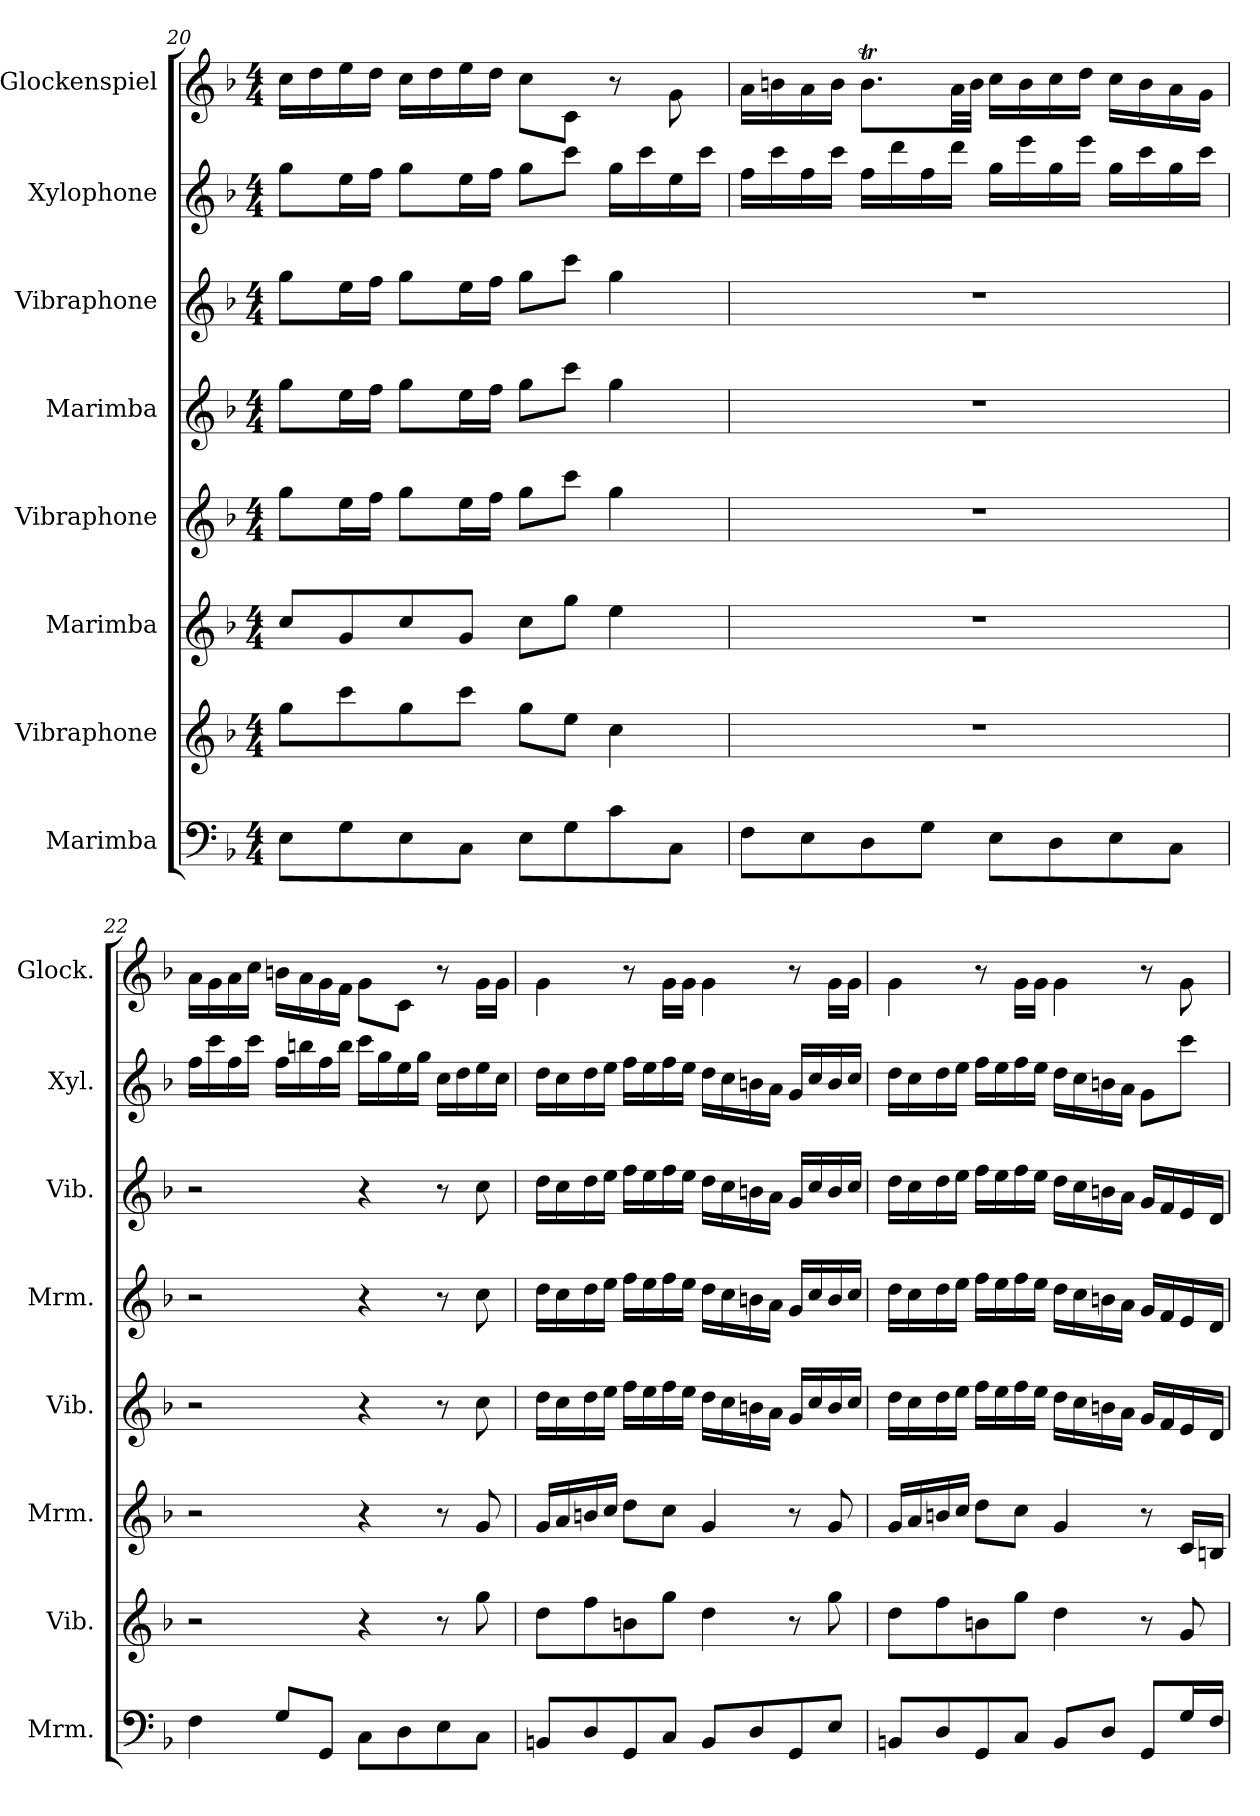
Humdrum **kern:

**kern	**kern	**kern	**kern	**kern	**kern	**kern	**kern
*part8	*part7	*part6	*part5	*part4	*part3	*part2	*part1
*staff8	*staff7	*staff6	*staff5	*staff4	*staff3	*staff2	*staff1
*I"Marimba	*I"Vibraphone	*I"Marimba	*I"Vibraphone	*I"Marimba	*I"Vibraphone	*I"Xylophone	*I"Glockenspiel
*I'Mrm.	*I'Vib.	*I'Mrm.	*I'Vib.	*I'Mrm.	*I'Vib.	*I'Xyl.	*I'Glock.
!!LO:LB:g=z
*clefF4	*clefG2	*clefG2	*clefG2	*clefG2	*clefG2	*clefG2	*clefG2
*	*	*	*	*	*	*ITrd-7c-12	*ITrd-14c-24
*k[b-]	*k[b-]	*k[b-]	*k[b-]	*k[b-]	*k[b-]	*k[b-]	*k[b-]
*M4/4	*M4/4	*M4/4	*M4/4	*M4/4	*M4/4	*M4/4	*M4/4
=20	=20	=20	=20	=20	=20	=20	=20
8E\L	8gg\L	8cc/L	8gg\L	8gg\L	8gg\L	8ggg\L	16cccc\LL
.	.	.	.	.	.	.	16dddd\
8G\	8ccc\	8g/	16ee\L	16ee\L	16ee\L	16eee\L	16eeee\
.	.	.	16ff\JJ	16ff\JJ	16ff\JJ	16fff\JJ	16dddd\JJ
8E\	8gg\	8cc/	8gg\L	8gg\L	8gg\L	8ggg\L	16cccc\LL
.	.	.	.	.	.	.	16dddd\
8C\J	8ccc\J	8g/J	16ee\L	16ee\L	16ee\L	16eee\L	16eeee\
.	.	.	16ff\JJ	16ff\JJ	16ff\JJ	16fff\JJ	16dddd\JJ
8E\L	8gg\L	8cc\L	8gg\L	8gg\L	8gg\L	8ggg\L	8cccc\L
8G\	8ee\J	8gg\J	8ccc\J	8ccc\J	8ccc\J	8cccc\J	8ccc\J
8c\	4cc\	4ee\	4gg\	4gg\	4gg\	16ggg\LL	8r
.	.	.	.	.	.	16cccc\	.
8C\J	.	.	.	.	.	16eee\	8ggg\
.	.	.	.	.	.	16cccc\JJ	.
=21	=21	=21	=21	=21	=21	=21	=21
8F\L	1r	1r	1r	1r	1r	16fff\LL	16aaa\LL
.	.	.	.	.	.	16cccc\	16bbbn\
8E\	.	.	.	.	.	16fff\	16aaa\
.	.	.	.	.	.	16cccc\JJ	16bbb\JJ
8D\	.	.	.	.	.	16fff\LL	8.bbbt\L
.	.	.	.	.	.	16dddd\	.
8G\J	.	.	.	.	.	16fff\	.
.	.	.	.	.	.	16dddd\JJ	32aaa\LL
.	.	.	.	.	.	.	32bbb\JJJ
8E\L	.	.	.	.	.	16ggg\LL	16cccc\LL
.	.	.	.	.	.	16eeee\	16bbb\
8D\	.	.	.	.	.	16ggg\	16cccc\
.	.	.	.	.	.	16eeee\JJ	16dddd\JJ
8E\	.	.	.	.	.	16ggg\LL	16cccc\LL
.	.	.	.	.	.	16cccc\	16bbb\
8C\J	.	.	.	.	.	16ggg\	16aaa\
.	.	.	.	.	.	16cccc\JJ	16ggg\JJ
=22	=22	=22	=22	=22	=22	=22	=22
4F\	2r	2r	2r	2r	2r	16fff\LL	16aaa\LL
.	.	.	.	.	.	16cccc\	16ggg\
.	.	.	.	.	.	16fff\	16aaa\
.	.	.	.	.	.	16cccc\JJ	16cccc\JJ
8G/L	.	.	.	.	.	16fff\LL	16bbbn\LL
.	.	.	.	.	.	16bbbn\	16aaa\
8GG/J	.	.	.	.	.	16fff\	16ggg\
.	.	.	.	.	.	16bbb\JJ	16fff\JJ
8C\L	4r	4r	4r	4r	4r	16cccc\LL	8ggg\L
.	.	.	.	.	.	16ggg\	.
8D\	.	.	.	.	.	16eee\	8ccc\J
.	.	.	.	.	.	16ggg\JJ	.
8E\	8r	8r	8r	8r	8r	16ccc\LL	8r
.	.	.	.	.	.	16ddd\	.
8C\J	8gg\	8g/	8cc\	8cc\	8cc\	16eee\	16ggg\LL
.	.	.	.	.	.	16ccc\JJ	16ggg\JJ
=23	=23	=23	=23	=23	=23	=23	=23
8BBn/L	8dd\L	16g/LL	16dd\LL	16dd\LL	16dd\LL	16ddd\LL	4ggg\
.	.	16a/	16cc\	16cc\	16cc\	16ccc\	.
8D/	8ff\	16bn/	16dd\	16dd\	16dd\	16ddd\	.
.	.	16cc/JJ	16ee\JJ	16ee\JJ	16ee\JJ	16eee\JJ	.
8GG/	8bn\	8dd\L	16ff\LL	16ff\LL	16ff\LL	16fff\LL	8r
.	.	.	16ee\	16ee\	16ee\	16eee\	.
8C/J	8gg\J	8cc\J	16ff\	16ff\	16ff\	16fff\	16ggg\LL
.	.	.	16ee\JJ	16ee\JJ	16ee\JJ	16eee\JJ	16ggg\JJ
8BB/L	4dd\	4g/	16dd\LL	16dd\LL	16dd\LL	16ddd\LL	4ggg\
.	.	.	16cc\	16cc\	16cc\	16ccc\	.
8D/	.	.	16bn\	16bn\	16bn\	16bbn\	.
.	.	.	16a\JJ	16a\JJ	16a\JJ	16aa\JJ	.
8GG/	8r	8r	16g/LL	16g/LL	16g/LL	16gg/LL	8r
.	.	.	16cc/	16cc/	16cc/	16ccc/	.
8E/J	8gg\	8g/	16b/	16b/	16b/	16bb/	16ggg\LL
.	.	.	16cc/JJ	16cc/JJ	16cc/JJ	16ccc/JJ	16ggg\JJ
!!LO:PB:g=z
=24	=24	=24	=24	=24	=24	=24	=24
8BBn/L	8dd\L	16g/LL	16dd\LL	16dd\LL	16dd\LL	16ddd\LL	4ggg\
.	.	16a/	16cc\	16cc\	16cc\	16ccc\	.
8D/	8ff\	16bn/	16dd\	16dd\	16dd\	16ddd\	.
.	.	16cc/JJ	16ee\JJ	16ee\JJ	16ee\JJ	16eee\JJ	.
8GG/	8bn\	8dd\L	16ff\LL	16ff\LL	16ff\LL	16fff\LL	8r
.	.	.	16ee\	16ee\	16ee\	16eee\	.
8C/J	8gg\J	8cc\J	16ff\	16ff\	16ff\	16fff\	16ggg\LL
.	.	.	16ee\JJ	16ee\JJ	16ee\JJ	16eee\JJ	16ggg\JJ
8BB/L	4dd\	4g/	16dd\LL	16dd\LL	16dd\LL	16ddd\LL	4ggg\
.	.	.	16cc\	16cc\	16cc\	16ccc\	.
8D/J	.	.	16bn\	16bn\	16bn\	16bbn\	.
.	.	.	16a\JJ	16a\JJ	16a\JJ	16aa\JJ	.
8GG/L	8r	8r	16g/LL	16g/LL	16g/LL	8gg\L	8r
.	.	.	16f/	16f/	16f/	.	.
16G/L	8g/	16c/LL	16e/	16e/	16e/	8cccc\J	8ggg\
16F/JJ	.	16Bn/JJ	16d/JJ	16d/JJ	16d/JJ	.	.
=	=	=	=	=	=	=	=
*-	*-	*-	*-	*-	*-	*-	*-
